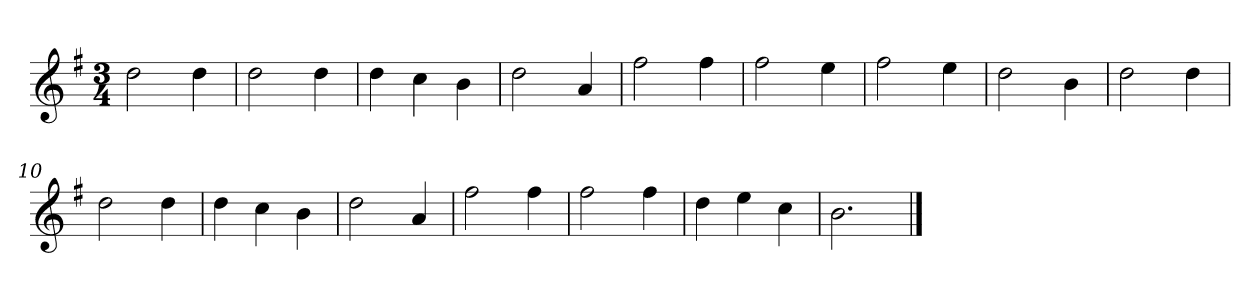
**kern
*part1
*staff1
*clefG2
*k[f#]
*G:
*M3/4
*MM60
=1
2dd
4dd
=2
2dd
4dd
=3
4dd
4cc
4b
=4
2dd
4a
=5
2ff#
4ff#
=6
2ff#
4ee
=7
2ff#
4ee
=8
2dd
4b
=9
2dd
4dd
=10
2dd
4dd
=11
4dd
4cc
4b
=12
2dd
4a
=13
2ff#
4ff#
=14
2ff#
4ff#
=15
4dd
4ee
4cc
=16
2.b
==
*-
